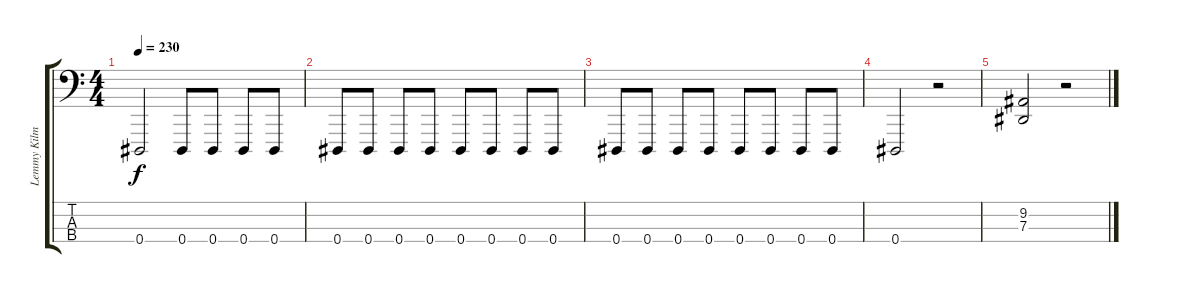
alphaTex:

\track ("Lemmy Kilmister" "Lemmy Kilm") {instrument baritonesax}
\staff {score tabs}
\tuning (Gb2 Db2 Ab1 Eb1) {hide}
\ts (4 4)
\tempo 230
\clef f4
\ks c
0.4.2{dy f} 0.4.8 0.4.8 0.4.8 0.4.8 |
0.4.8 0.4.8 0.4.8 0.4.8 0.4.8 0.4.8 0.4.8 0.4.8 |
0.4.8 0.4.8 0.4.8 0.4.8 0.4.8 0.4.8 0.4.8 0.4.8 |
0.4.2 r.2 |
(9.2 7.3).2 r.2
